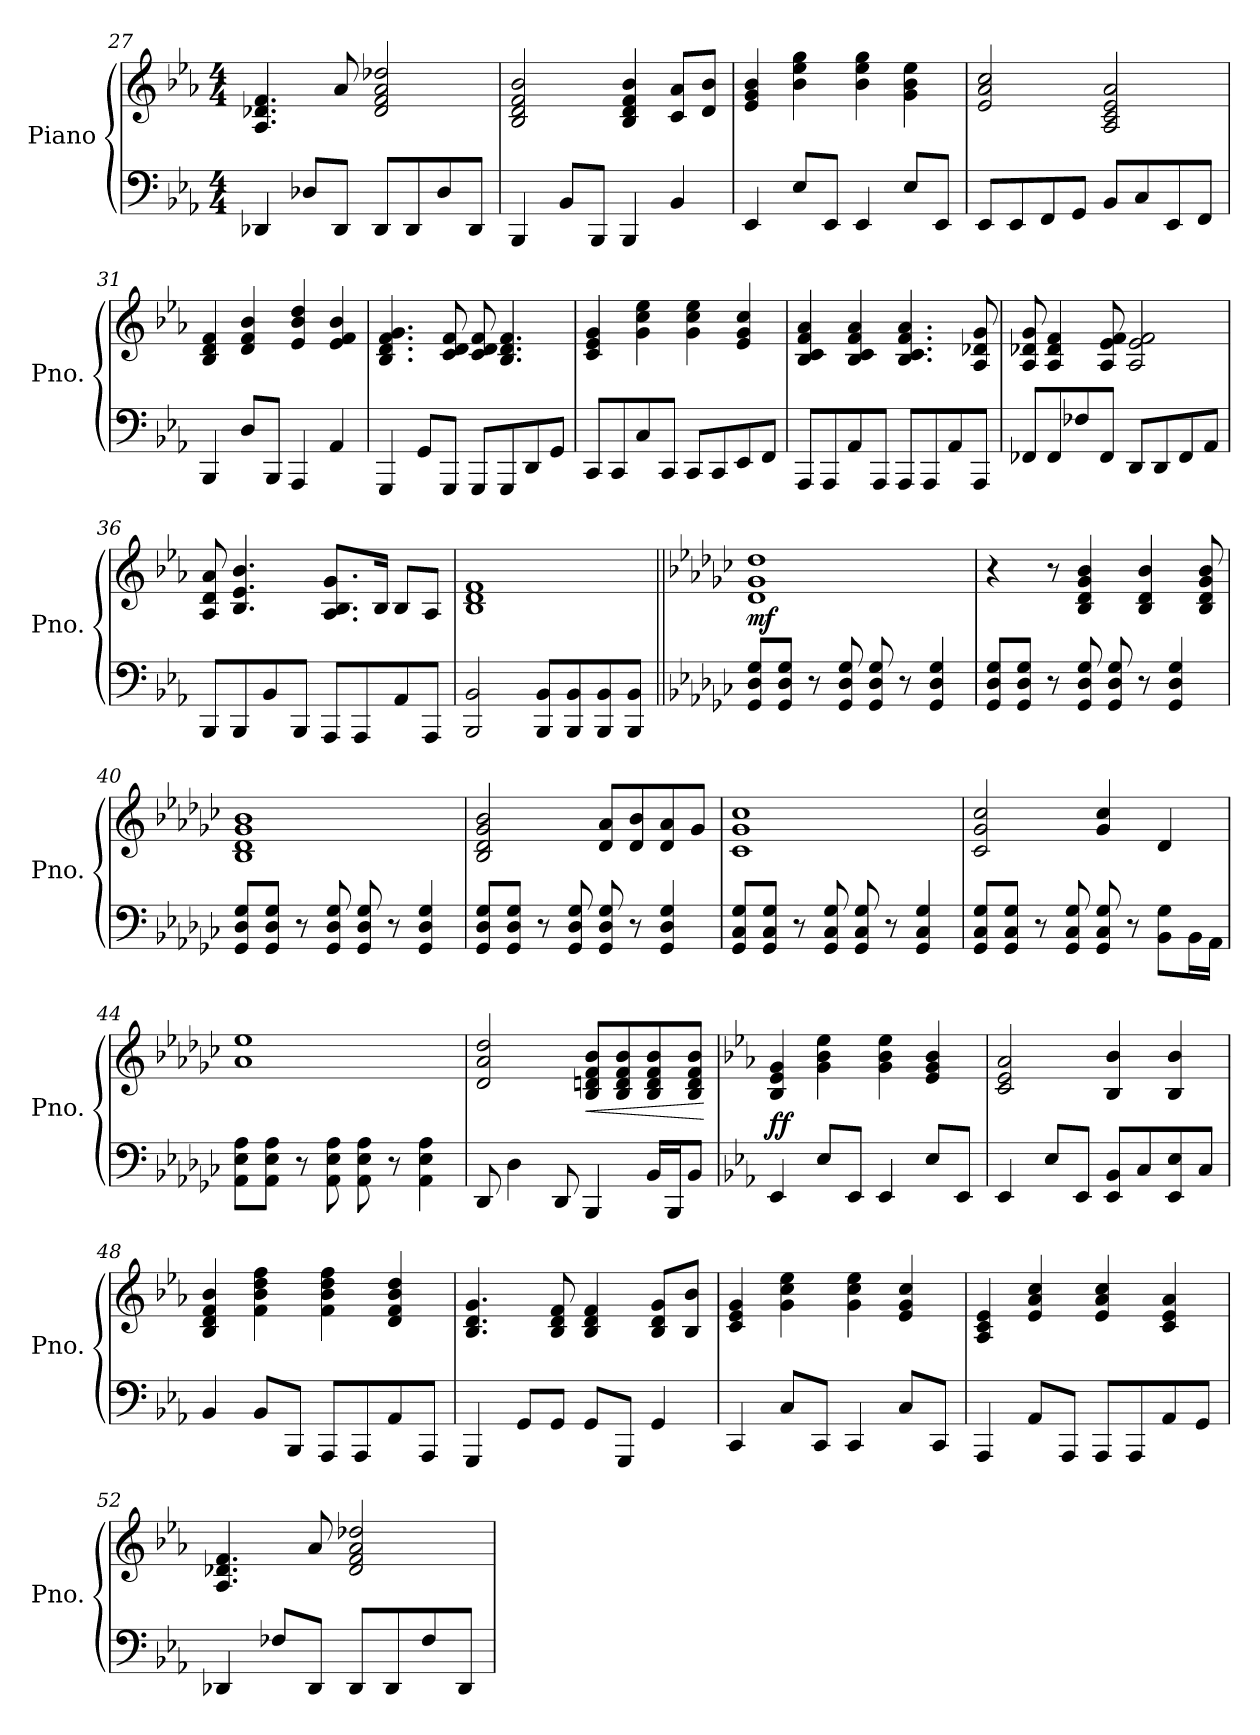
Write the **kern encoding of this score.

**kern	**kern	**dynam
*part1	*part1	*part1
*staff2	*staff1	*staff1/2
*I"Piano	*	*
*I'Pno.	*	*
*clefF4	*clefG2	*
*k[b-e-a-]	*k[b-e-a-]	*
*M4/4	*M4/4	*
=27	=27	=27
4DD-X/	4.A-/ 4.d-X/ 4.f/	.
8D-X/L	.	.
8DD-/J	8a-/	.
8DD-/L	2d-/ 2f/ 2a-/ 2dd-X/	.
8DD-/	.	.
8D-/	.	.
8DD-/J	.	.
!!LO:LB:g=z
=28	=28	=28
4BBB-/	2B-/ 2d/ 2f/ 2b-/	.
8BB-/L	.	.
8BBB-/J	.	.
4BBB-/	4B-/ 4d/ 4f/ 4b-/	.
4BB-/	8c/ 8a-/L	.
.	8d/ 8b-/J	.
=29	=29	=29
4EE-/	4e-/ 4g/ 4b-/	.
8E-/L	4b-\ 4ee-\ 4gg\	.
8EE-/J	.	.
4EE-/	4b-\ 4ee-\ 4gg\	.
8E-/L	4g\ 4b-\ 4ee-\	.
8EE-/J	.	.
=30	=30	=30
8EE-/L	2e-/ 2a-/ 2cc/	.
8EE-/	.	.
8FF/	.	.
8GG/J	.	.
8BB-/L	2A-/ 2c/ 2e-/ 2a-/	.
8C/	.	.
8EE-/	.	.
8FF/J	.	.
=31	=31	=31
4BBB-/	4B-/ 4d/ 4f/	.
8D/L	4d/ 4f/ 4b-/	.
8BBB-/J	.	.
4AAA-/	4e-/ 4b-/ 4dd/	.
4AA-/	4e-/ 4f/ 4b-/	.
=32	=32	=32
4GGG/	4.B-/ 4.d/ 4.f/ 4.g/	.
8GG/L	.	.
8GGG/J	8c/ 8d/ 8f/	.
8GGG/L	8c/ 8d/ 8f/	.
8GGG/	4.B-/ 4.d/ 4.f/	.
8DD/	.	.
8GG/J	.	.
=33	=33	=33
8CC/L	4c/ 4e-/ 4g/	.
8CC/	.	.
8C/	4g\ 4cc\ 4ee-\	.
8CC/J	.	.
8CC/L	4g\ 4cc\ 4ee-\	.
8CC/	.	.
8EE-/	4e-/ 4g/ 4cc/	.
8FF/J	.	.
!!LO:PB:g=z
=34	=34	=34
8AAA-/L	4B-/ 4c/ 4f/ 4a-/	.
8AAA-/	.	.
8AA-/	4B-/ 4c/ 4f/ 4a-/	.
8AAA-/J	.	.
8AAA-/L	4.B-/ 4.c/ 4.f/ 4.a-/	.
8AAA-/	.	.
8AA-/	.	.
8AAA-/J	8A-/ 8d-X/ 8g/	.
=35	=35	=35
8FF-X/L	8A-/ 8d-X/ 8g/	.
8FF-/	4A-/ 4d-/ 4f/	.
8F-X/	.	.
8FF-/J	8A-/ 8e-/ 8f/	.
8DD/L	2A-/ 2e-/ 2f/	.
8DD/	.	.
8FF-/	.	.
8AA-/J	.	.
=36	=36	=36
8BBB-/L	8A-/ 8d/ 8a-/	.
8BBB-/	4.B-/ 4.e-/ 4.b-/	.
8BB-/	.	.
8BBB-/J	.	.
8AAA-/L	8.A-/ 8.B-/ 8.g/L	.
8AAA-/	.	.
.	16B-/Jk	.
8AA-/	8B-/L	.
8AAA-/J	8A-/J	.
=37	=37	=37
2BBB-/ 2BB-/	1B- 1d 1f	.
8BBB-/ 8BB-/L	.	.
8BBB-/ 8BB-/	.	.
8BBB-/ 8BB-/	.	.
8BBB-/ 8BB-/J	.	.
!!LO:LB:g=z
=38||	=38||	=38||
*k[b-e-a-d-g-c-]	*k[b-e-a-d-g-c-]	*
!	!	!LO:DY:a=2
8GG-/ 8D-/ 8G-/L	1d- 1g- 1dd-	mf
8GG-/ 8D-/ 8G-/J	.	.
8r	.	.
8GG-/ 8D-/ 8G-/	.	.
8GG-/ 8D-/ 8G-/	.	.
8r	.	.
4GG-/ 4D-/ 4G-/	.	.
=39	=39	=39
8GG-/ 8D-/ 8G-/L	4r	.
8GG-/ 8D-/ 8G-/J	.	.
8r	8r	.
8GG-/ 8D-/ 8G-/	4B-/ 4d-/ 4g-/ 4b-/	.
8GG-/ 8D-/ 8G-/	.	.
8r	4B-/ 4d-/ 4b-/	.
4GG-/ 4D-/ 4G-/	.	.
.	8B-/ 8d-/ 8g-/ 8b-/	.
=40	=40	=40
8GG-/ 8D-/ 8G-/L	1B- 1d- 1g- 1b-	.
8GG-/ 8D-/ 8G-/J	.	.
8r	.	.
8GG-/ 8D-/ 8G-/	.	.
8GG-/ 8D-/ 8G-/	.	.
8r	.	.
4GG-/ 4D-/ 4G-/	.	.
=41	=41	=41
8GG-/ 8D-/ 8G-/L	2B-/ 2d-/ 2g-/ 2b-/	.
8GG-/ 8D-/ 8G-/J	.	.
8r	.	.
8GG-/ 8D-/ 8G-/	.	.
8GG-/ 8D-/ 8G-/	8d-/ 8a-/L	.
8r	8d-/ 8b-/	.
4GG-/ 4D-/ 4G-/	8d-/ 8a-/	.
.	8g-/J	.
=42	=42	=42
8GG-/ 8C-/ 8G-/L	1c- 1g- 1cc-	.
8GG-/ 8C-/ 8G-/J	.	.
8r	.	.
8GG-/ 8C-/ 8G-/	.	.
8GG-/ 8C-/ 8G-/	.	.
8r	.	.
4GG-/ 4C-/ 4G-/	.	.
!!LO:LB:g=z
=43	=43	=43
8GG-/ 8C-/ 8G-/L	2c-/ 2g-/ 2cc-/	.
8GG-/ 8C-/ 8G-/J	.	.
8r	.	.
8GG-/ 8C-/ 8G-/	.	.
8GG-/ 8C-/ 8G-/	4g-/ 4cc-/	.
8r	.	.
8BB-\ 8G-\L	4d-/	.
16BB-\L	.	.
16AA-\JJ	.	.
=44	=44	=44
8AA-\ 8E-\ 8A-\L	1a- 1ee-	.
8AA-\ 8E-\ 8A-\J	.	.
8r	.	.
8AA-\ 8E-\ 8A-\	.	.
8AA-\ 8E-\ 8A-\	.	.
8r	.	.
4AA-\ 4E-\ 4A-\	.	.
=45	=45	=45
8DD-/	2d-/ 2a-/ 2dd-/	.
4D-\	.	.
8DD-/	.	.
!	!	!LO:HP:b
4BBB-/	8B-/ 8dn/ 8f/ 8b-/L	<
.	8B-/ 8d/ 8f/ 8b-/	.
16BB-/LL	8B-/ 8d/ 8f/ 8b-/	.
16BBB-/J	.	.
8BB-/J	8B-/ 8d/ 8f/ 8b-/J	.
.	.	[
=46	=46	=46
*k[b-e-a-]	*k[b-e-a-]	*
!	!	!LO:DY:a=2
4EE-/	4B-/ 4e-/ 4g/	ff
8E-/L	4g\ 4b-\ 4ee-\	.
8EE-/J	.	.
4EE-/	4g\ 4b-\ 4ee-\	.
8E-/L	4e-/ 4g/ 4b-/	.
8EE-/J	.	.
=47	=47	=47
4EE-/	2c/ 2e-/ 2a-/	.
8E-/L	.	.
8EE-/J	.	.
8EE-/ 8BB-/L	4B-/ 4b-/	.
8C/	.	.
8EE-/ 8E-/	4B-/ 4b-/	.
8C/J	.	.
!!LO:LB:g=z
=48	=48	=48
4BB-/	4B-/ 4d/ 4f/ 4b-/	.
8BB-/L	4f\ 4b-\ 4dd\ 4ff\	.
8BBB-/J	.	.
8AAA-/L	4f\ 4b-\ 4dd\ 4ff\	.
8AAA-/	.	.
8AA-/	4d/ 4f/ 4b-/ 4dd/	.
8AAA-/J	.	.
=49	=49	=49
4GGG/	4.B-/ 4.d/ 4.g/	.
8GG/L	.	.
8GG/J	8B-/ 8d/ 8f/	.
8GG/L	4B-/ 4d/ 4f/	.
8GGG/J	.	.
4GG/	8B-/ 8d/ 8g/L	.
.	8B-/ 8b-/J	.
=50	=50	=50
4CC/	4c/ 4e-/ 4g/	.
8C/L	4g\ 4cc\ 4ee-\	.
8CC/J	.	.
4CC/	4g\ 4cc\ 4ee-\	.
8C/L	4e-/ 4g/ 4cc/	.
8CC/J	.	.
=51	=51	=51
4AAA-/	4A-/ 4c/ 4e-/	.
8AA-/L	4e-/ 4a-/ 4cc/	.
8AAA-/J	.	.
8AAA-/L	4e-/ 4a-/ 4cc/	.
8AAA-/	.	.
8AA-/	4c/ 4e-/ 4a-/	.
8GG/J	.	.
=52	=52	=52
4DD-X/	4.A-/ 4.d-X/ 4.f/	.
8F-X/L	.	.
8DD-/J	8a-/	.
8DD-/L	2d-/ 2f/ 2a-/ 2dd-X/	.
8DD-/	.	.
8F-/	.	.
8DD-/J	.	.
=	=	=
*-	*-	*-
